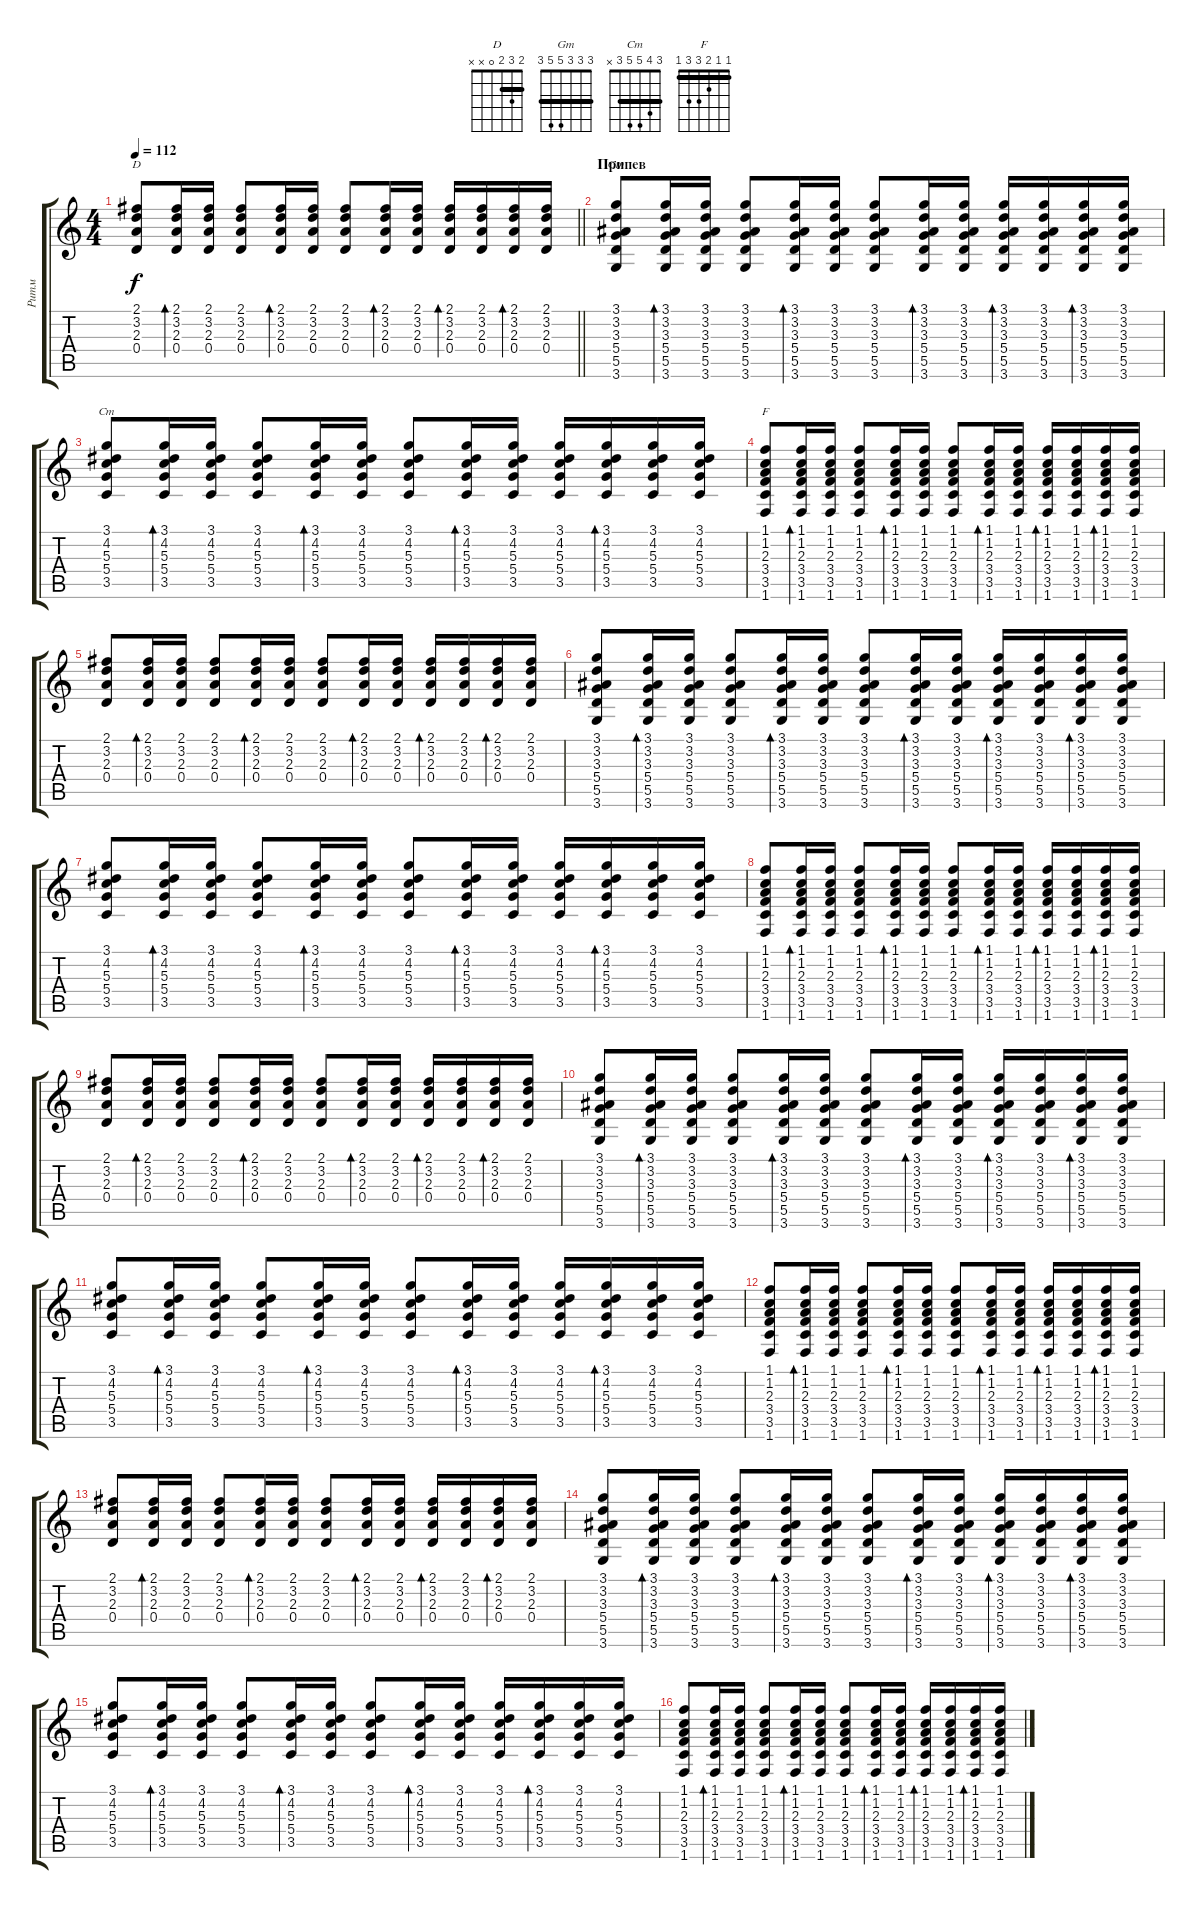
\track ("Ритм" "Ритм") {instrument electricguitarjazz}
\staff {score tabs}
\tuning (E4 B3 G3 D3 A2 E2) {hide}
\chord ("D" 2 3 2 0 x x) {barre 2}
\chord ("Gm" 3 3 3 5 5 3) {barre 3}
\chord ("Cm" 3 4 5 5 3 x) {barre 3}
\chord ("F" 1 1 2 3 3 1) {barre 1}
\ts (4 4)
\tempo 112
\clef g2
\barLineRight lightlight
\ks c
(2.1 3.2 2.3 0.4).8{ch "D" dy f} (2.1 3.2 2.3 0.4).16{bd 30} (2.1 3.2 2.3 0.4).16 (2.1 3.2 2.3 0.4).8 (2.1 3.2 2.3 0.4).16{bd 30} (2.1 3.2 2.3 0.4).16 (2.1 3.2 2.3 0.4).8 (2.1 3.2 2.3 0.4).16{bd 30} (2.1 3.2 2.3 0.4).16 (2.1 3.2 2.3 0.4).16{bd 30} (2.1 3.2 2.3 0.4).16 (2.1 3.2 2.3 0.4).16{bd 30} (2.1 3.2 2.3 0.4).16 |
\section ("" "Припев")
(3.1 3.2 3.3 5.4 5.5 3.6).8{ch "Gm"} (3.1 3.2 3.3 5.4 5.5 3.6).16{bd 30} (3.1 3.2 3.3 5.4 5.5 3.6).16 (3.1 3.2 3.3 5.4 5.5 3.6).8 (3.1 3.2 3.3 5.4 5.5 3.6).16{bd 30} (3.1 3.2 3.3 5.4 5.5 3.6).16 (3.1 3.2 3.3 5.4 5.5 3.6).8 (3.1 3.2 3.3 5.4 5.5 3.6).16{bd 30} (3.1 3.2 3.3 5.4 5.5 3.6).16 (3.1 3.2 3.3 5.4 5.5 3.6).16{bd 30} (3.1 3.2 3.3 5.4 5.5 3.6).16 (3.1 3.2 3.3 5.4 5.5 3.6).16{bd 30} (3.1 3.2 3.3 5.4 5.5 3.6).16 |
(3.1 4.2 5.3 5.4 3.5).8{ch "Cm"} (3.1 4.2 5.3 5.4 3.5).16{bd 30} (3.1 4.2 5.3 5.4 3.5).16 (3.1 4.2 5.3 5.4 3.5).8 (3.1 4.2 5.3 5.4 3.5).16{bd 30} (3.1 4.2 5.3 5.4 3.5).16 (3.1 4.2 5.3 5.4 3.5).8 (3.1 4.2 5.3 5.4 3.5).16{bd 30} (3.1 4.2 5.3 5.4 3.5).16 (3.1 4.2 5.3 5.4 3.5).16 (3.1 4.2 5.3 5.4 3.5).16{bd 30} (3.1 4.2 5.3 5.4 3.5).16 (3.1 4.2 5.3 5.4 3.5).16 |
(1.1 1.2 2.3 3.4 3.5 1.6).8{ch "F"} (1.1 1.2 2.3 3.4 3.5 1.6).16{bd 30} (1.1 1.2 2.3 3.4 3.5 1.6).16 (1.1 1.2 2.3 3.4 3.5 1.6).8 (1.1 1.2 2.3 3.4 3.5 1.6).16{bd 30} (1.1 1.2 2.3 3.4 3.5 1.6).16 (1.1 1.2 2.3 3.4 3.5 1.6).8 (1.1 1.2 2.3 3.4 3.5 1.6).16{bd 30} (1.1 1.2 2.3 3.4 3.5 1.6).16 (1.1 1.2 2.3 3.4 3.5 1.6).16{bd 30} (1.1 1.2 2.3 3.4 3.5 1.6).16 (1.1 1.2 2.3 3.4 3.5 1.6).16{bd 30} (1.1 1.2 2.3 3.4 3.5 1.6).16 |
(2.1 3.2 2.3 0.4).8 (2.1 3.2 2.3 0.4).16{bd 30} (2.1 3.2 2.3 0.4).16 (2.1 3.2 2.3 0.4).8 (2.1 3.2 2.3 0.4).16{bd 30} (2.1 3.2 2.3 0.4).16 (2.1 3.2 2.3 0.4).8 (2.1 3.2 2.3 0.4).16{bd 30} (2.1 3.2 2.3 0.4).16 (2.1 3.2 2.3 0.4).16{bd 30} (2.1 3.2 2.3 0.4).16 (2.1 3.2 2.3 0.4).16{bd 30} (2.1 3.2 2.3 0.4).16 |
(3.1 3.2 3.3 5.4 5.5 3.6).8 (3.1 3.2 3.3 5.4 5.5 3.6).16{bd 30} (3.1 3.2 3.3 5.4 5.5 3.6).16 (3.1 3.2 3.3 5.4 5.5 3.6).8 (3.1 3.2 3.3 5.4 5.5 3.6).16{bd 30} (3.1 3.2 3.3 5.4 5.5 3.6).16 (3.1 3.2 3.3 5.4 5.5 3.6).8 (3.1 3.2 3.3 5.4 5.5 3.6).16{bd 30} (3.1 3.2 3.3 5.4 5.5 3.6).16 (3.1 3.2 3.3 5.4 5.5 3.6).16{bd 30} (3.1 3.2 3.3 5.4 5.5 3.6).16 (3.1 3.2 3.3 5.4 5.5 3.6).16{bd 30} (3.1 3.2 3.3 5.4 5.5 3.6).16 |
(3.1 4.2 5.3 5.4 3.5).8 (3.1 4.2 5.3 5.4 3.5).16{bd 30} (3.1 4.2 5.3 5.4 3.5).16 (3.1 4.2 5.3 5.4 3.5).8 (3.1 4.2 5.3 5.4 3.5).16{bd 30} (3.1 4.2 5.3 5.4 3.5).16 (3.1 4.2 5.3 5.4 3.5).8 (3.1 4.2 5.3 5.4 3.5).16{bd 30} (3.1 4.2 5.3 5.4 3.5).16 (3.1 4.2 5.3 5.4 3.5).16 (3.1 4.2 5.3 5.4 3.5).16{bd 30} (3.1 4.2 5.3 5.4 3.5).16 (3.1 4.2 5.3 5.4 3.5).16 |
(1.1 1.2 2.3 3.4 3.5 1.6).8 (1.1 1.2 2.3 3.4 3.5 1.6).16{bd 30} (1.1 1.2 2.3 3.4 3.5 1.6).16 (1.1 1.2 2.3 3.4 3.5 1.6).8 (1.1 1.2 2.3 3.4 3.5 1.6).16{bd 30} (1.1 1.2 2.3 3.4 3.5 1.6).16 (1.1 1.2 2.3 3.4 3.5 1.6).8 (1.1 1.2 2.3 3.4 3.5 1.6).16{bd 30} (1.1 1.2 2.3 3.4 3.5 1.6).16 (1.1 1.2 2.3 3.4 3.5 1.6).16{bd 30} (1.1 1.2 2.3 3.4 3.5 1.6).16 (1.1 1.2 2.3 3.4 3.5 1.6).16{bd 30} (1.1 1.2 2.3 3.4 3.5 1.6).16 |
(2.1 3.2 2.3 0.4).8 (2.1 3.2 2.3 0.4).16{bd 30} (2.1 3.2 2.3 0.4).16 (2.1 3.2 2.3 0.4).8 (2.1 3.2 2.3 0.4).16{bd 30} (2.1 3.2 2.3 0.4).16 (2.1 3.2 2.3 0.4).8 (2.1 3.2 2.3 0.4).16{bd 30} (2.1 3.2 2.3 0.4).16 (2.1 3.2 2.3 0.4).16{bd 30} (2.1 3.2 2.3 0.4).16 (2.1 3.2 2.3 0.4).16{bd 30} (2.1 3.2 2.3 0.4).16 |
(3.1 3.2 3.3 5.4 5.5 3.6).8 (3.1 3.2 3.3 5.4 5.5 3.6).16{bd 30} (3.1 3.2 3.3 5.4 5.5 3.6).16 (3.1 3.2 3.3 5.4 5.5 3.6).8 (3.1 3.2 3.3 5.4 5.5 3.6).16{bd 30} (3.1 3.2 3.3 5.4 5.5 3.6).16 (3.1 3.2 3.3 5.4 5.5 3.6).8 (3.1 3.2 3.3 5.4 5.5 3.6).16{bd 30} (3.1 3.2 3.3 5.4 5.5 3.6).16 (3.1 3.2 3.3 5.4 5.5 3.6).16{bd 30} (3.1 3.2 3.3 5.4 5.5 3.6).16 (3.1 3.2 3.3 5.4 5.5 3.6).16{bd 30} (3.1 3.2 3.3 5.4 5.5 3.6).16 |
(3.1 4.2 5.3 5.4 3.5).8 (3.1 4.2 5.3 5.4 3.5).16{bd 30} (3.1 4.2 5.3 5.4 3.5).16 (3.1 4.2 5.3 5.4 3.5).8 (3.1 4.2 5.3 5.4 3.5).16{bd 30} (3.1 4.2 5.3 5.4 3.5).16 (3.1 4.2 5.3 5.4 3.5).8 (3.1 4.2 5.3 5.4 3.5).16{bd 30} (3.1 4.2 5.3 5.4 3.5).16 (3.1 4.2 5.3 5.4 3.5).16 (3.1 4.2 5.3 5.4 3.5).16{bd 30} (3.1 4.2 5.3 5.4 3.5).16 (3.1 4.2 5.3 5.4 3.5).16 |
(1.1 1.2 2.3 3.4 3.5 1.6).8 (1.1 1.2 2.3 3.4 3.5 1.6).16{bd 30} (1.1 1.2 2.3 3.4 3.5 1.6).16 (1.1 1.2 2.3 3.4 3.5 1.6).8 (1.1 1.2 2.3 3.4 3.5 1.6).16{bd 30} (1.1 1.2 2.3 3.4 3.5 1.6).16 (1.1 1.2 2.3 3.4 3.5 1.6).8 (1.1 1.2 2.3 3.4 3.5 1.6).16{bd 30} (1.1 1.2 2.3 3.4 3.5 1.6).16 (1.1 1.2 2.3 3.4 3.5 1.6).16{bd 30} (1.1 1.2 2.3 3.4 3.5 1.6).16 (1.1 1.2 2.3 3.4 3.5 1.6).16{bd 30} (1.1 1.2 2.3 3.4 3.5 1.6).16 |
(2.1 3.2 2.3 0.4).8 (2.1 3.2 2.3 0.4).16{bd 30} (2.1 3.2 2.3 0.4).16 (2.1 3.2 2.3 0.4).8 (2.1 3.2 2.3 0.4).16{bd 30} (2.1 3.2 2.3 0.4).16 (2.1 3.2 2.3 0.4).8 (2.1 3.2 2.3 0.4).16{bd 30} (2.1 3.2 2.3 0.4).16 (2.1 3.2 2.3 0.4).16{bd 30} (2.1 3.2 2.3 0.4).16 (2.1 3.2 2.3 0.4).16{bd 30} (2.1 3.2 2.3 0.4).16 |
(3.1 3.2 3.3 5.4 5.5 3.6).8 (3.1 3.2 3.3 5.4 5.5 3.6).16{bd 30} (3.1 3.2 3.3 5.4 5.5 3.6).16 (3.1 3.2 3.3 5.4 5.5 3.6).8 (3.1 3.2 3.3 5.4 5.5 3.6).16{bd 30} (3.1 3.2 3.3 5.4 5.5 3.6).16 (3.1 3.2 3.3 5.4 5.5 3.6).8 (3.1 3.2 3.3 5.4 5.5 3.6).16{bd 30} (3.1 3.2 3.3 5.4 5.5 3.6).16 (3.1 3.2 3.3 5.4 5.5 3.6).16{bd 30} (3.1 3.2 3.3 5.4 5.5 3.6).16 (3.1 3.2 3.3 5.4 5.5 3.6).16{bd 30} (3.1 3.2 3.3 5.4 5.5 3.6).16 |
(3.1 4.2 5.3 5.4 3.5).8 (3.1 4.2 5.3 5.4 3.5).16{bd 30} (3.1 4.2 5.3 5.4 3.5).16 (3.1 4.2 5.3 5.4 3.5).8 (3.1 4.2 5.3 5.4 3.5).16{bd 30} (3.1 4.2 5.3 5.4 3.5).16 (3.1 4.2 5.3 5.4 3.5).8 (3.1 4.2 5.3 5.4 3.5).16{bd 30} (3.1 4.2 5.3 5.4 3.5).16 (3.1 4.2 5.3 5.4 3.5).16 (3.1 4.2 5.3 5.4 3.5).16{bd 30} (3.1 4.2 5.3 5.4 3.5).16 (3.1 4.2 5.3 5.4 3.5).16 |
(1.1 1.2 2.3 3.4 3.5 1.6).8 (1.1 1.2 2.3 3.4 3.5 1.6).16{bd 30} (1.1 1.2 2.3 3.4 3.5 1.6).16 (1.1 1.2 2.3 3.4 3.5 1.6).8 (1.1 1.2 2.3 3.4 3.5 1.6).16{bd 30} (1.1 1.2 2.3 3.4 3.5 1.6).16 (1.1 1.2 2.3 3.4 3.5 1.6).8 (1.1 1.2 2.3 3.4 3.5 1.6).16{bd 30} (1.1 1.2 2.3 3.4 3.5 1.6).16 (1.1 1.2 2.3 3.4 3.5 1.6).16{bd 30} (1.1 1.2 2.3 3.4 3.5 1.6).16 (1.1 1.2 2.3 3.4 3.5 1.6).16{bd 30} (1.1 1.2 2.3 3.4 3.5 1.6).16
